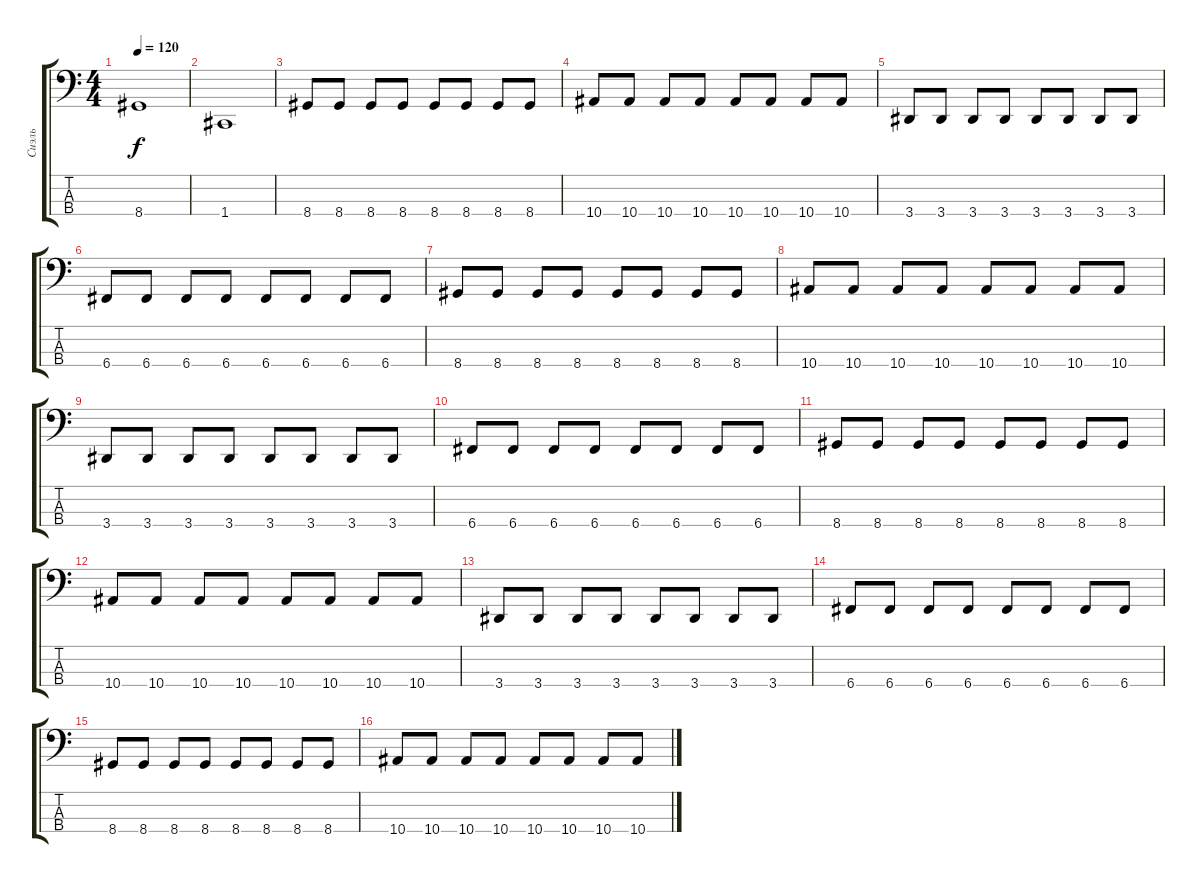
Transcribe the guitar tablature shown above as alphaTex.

\track ("Сиэль" "Сиэль") {instrument electricbassfinger}
\staff {score tabs}
\tuning (F2 C2 G1 C1) {hide}
\ts (4 4)
\tempo 120
\clef f4
\ks c
8.4.1{dy f} |
1.4.1 |
8.4.8 8.4.8 8.4.8 8.4.8 8.4.8 8.4.8 8.4.8 8.4.8 |
10.4.8 10.4.8 10.4.8 10.4.8 10.4.8 10.4.8 10.4.8 10.4.8 |
3.4.8 3.4.8 3.4.8 3.4.8 3.4.8 3.4.8 3.4.8 3.4.8 |
6.4.8 6.4.8 6.4.8 6.4.8 6.4.8 6.4.8 6.4.8 6.4.8 |
8.4.8 8.4.8 8.4.8 8.4.8 8.4.8 8.4.8 8.4.8 8.4.8 |
10.4.8 10.4.8 10.4.8 10.4.8 10.4.8 10.4.8 10.4.8 10.4.8 |
3.4.8 3.4.8 3.4.8 3.4.8 3.4.8 3.4.8 3.4.8 3.4.8 |
6.4.8 6.4.8 6.4.8 6.4.8 6.4.8 6.4.8 6.4.8 6.4.8 |
8.4.8 8.4.8 8.4.8 8.4.8 8.4.8 8.4.8 8.4.8 8.4.8 |
10.4.8 10.4.8 10.4.8 10.4.8 10.4.8 10.4.8 10.4.8 10.4.8 |
3.4.8 3.4.8 3.4.8 3.4.8 3.4.8 3.4.8 3.4.8 3.4.8 |
6.4.8 6.4.8 6.4.8 6.4.8 6.4.8 6.4.8 6.4.8 6.4.8 |
8.4.8 8.4.8 8.4.8 8.4.8 8.4.8 8.4.8 8.4.8 8.4.8 |
10.4.8 10.4.8 10.4.8 10.4.8 10.4.8 10.4.8 10.4.8 10.4.8
